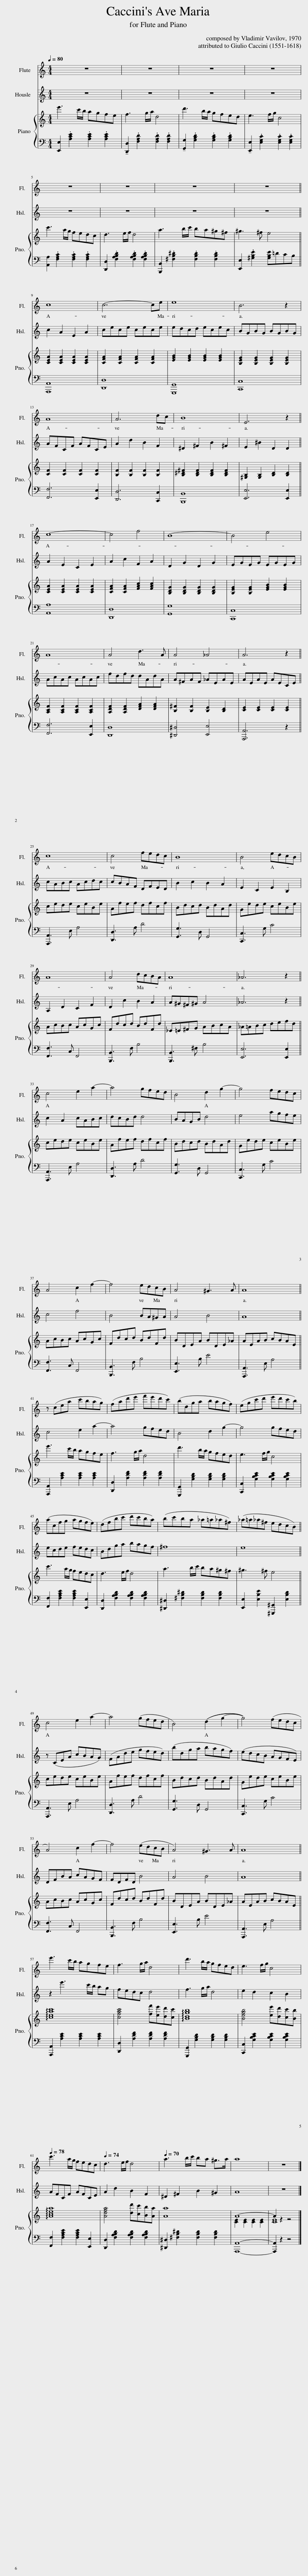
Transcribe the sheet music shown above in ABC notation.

X:1
%%score 1 2 { ( 3 5 ) | 4 }
L:1/8
Q:1/4=80
M:4/4
I:linebreak $
K:C
V:1 treble
V:2 treble
V:3 treble
V:5 treble
V:4 bass
V:1
 z8 | z8 | z8 | z8 |$ z8 | %5
 z8 | z8 | z8 ||$ c8 | c6- ce | %10
 e8 | B6 z2 |$ A8 | A6 dc | B8 | %15
 E6 z2 ||$ c8- | c4 f4 | B8- | B4 e4 |$ %20
 A8 | A4 d3 A | A4 _A4 | A6 z2 ||$ c8 | %25
 c4 fedc | B8 | B4 edcB |$ A8 | A4 dcBA | %30
 A8 | _A6 z2 ||$ c4 e2 a2- | a4 gfed | B4 d2 g2- | %35
 g4 fedc |$ A4 c2 f2- | f4 edcB | A4 ^G3 A | A8 ||$ %40
 z (cea c'bag) | (fad'e' f'e'd'c') | (bdga bagf) | (egc'd' e'd'c'b) |$ (acfg agfe) | %45
 (dfbc' d'c'ba) | (bc'ba _a=a_a^f) | (_a=a_a^f edcB) ||$ c4 e2 a2- | a4 (gfed | %50
 B4) ((d2 g2- | g4)) (fedc |$ A4) c2 f2- | f4 (edcB | A4) ^G3 A | %55
 A8 ||$ e'3 c'/b/ agfe | f3 g/a/ d4 | d'3 b/a/ gfed | e3 f/g/ c4 |$ %60
[Q:1/4=78] c'3 a/g/ fedc |[Q:1/4=74] d3 e/f/ d4 |[Q:1/4=70] a3 b/c'/ ba ^g>a | a8 | z8 |] %65
V:2
 z8 | z8 | z8 | z8 |$ z8 | %5
 z8 | z8 | z8 ||$ c2 A2 E2 A2 | cece cece | %10
 edcd ecec | BGBG BGBG |$ AFCF AFCE | A2 d2 B2 F2 | ^D2 ^F2 B2 ^F2 | %15
 E2 ^B2 D2 D2 ||$ A2 E2 C2 E2 | A2 c2 F2 A2 | D2 G2 D2 G2 | EGEG EGEG |$ %20
 AcAc AcAc | fdfd dAdA | A^FAF _AEAE | AEAE AECE ||$ cABc Acdc | %25
 cBAF DFED | B2 c2 B2 A2 | E2 C2 E2 B,2 |$ A,2 D2 C2 F2 | D2 c2 B2 A2 | %30
 A^G^F^G A4 | _A6 z2 ||$ c2 A2 cABc | dcBd d4 | BAGB d4 | %35
 e4 agfe |$ c4 f4 | B4 BA^GA | A4 B4 | A8 ||$ %40
 c4 e2 a2- | a4 gfed | B4 d2 g2- | g4 gfed |$ ecde fedc | %45
 Bdga bagf | ^f8 | e8 ||$ z (CEA cBAG) | (FAde gfed) | %50
 (bdga bagf) | (edcB AGFE) |$ DFBA cAGF | FDFD B4 | A4 B4 | %55
 A8 ||$ z2 e'3 c'/b/ ag | fedc d4 | f3 g/a/ d4 | e2 d2 c2 B2 |$ %60
 AFCF AFCE | A2 d2 B2 F2 | ^D2 ^F2 B2 ^G2 | A8 | z8 |] %65
V:3
 e'3 c'/b/ agfe | f3 g/a/ d4 | d'3 b/a/ gfed | e3 f/g/ c4 |$ c'3 a/g/ fedc | %5
 d3 e/f/ d4 | a3 b/c'/ ba^g^f | ^g3 ^f e4 ||$ [CEA]2 [CEA]2 [CEA]2 [CEA]2 | [CFA]2 [CFA]2 [CFA]2 [CFA]2 | %10
 [EGB]2 [EGB]2 [EGB]2 [EGB]2 | [B,EG]2 [B,EG]2 [B,EG]2 [B,EG]2 |$ [CF]2 [CF]2 [CF]2 [CF]2 | [B,F]2 [B,F]2 [B,F]2 [B,F]2 | [B,^D^F]2 [B,DF]2 [B,DF]2 [B,DF]2 | %15
 [^G,B,]2 [G,B,]2 [B,D]2 [B,D]2 ||$ [CEA]2 [CEA]2 [CEA]2 [CEA]2 | [CFA]2 [CFA]2 [FAc]2 [FAc]2 | [B,DG]2 [B,DG]2 [B,DG]2 [B,DG]2 | [B,EG]2 [B,EG]2 [EGB]2 [EGB]2 |$ %20
 [A,CF]2 [A,CF]2 [A,CF]2 [A,CF]2 | [A,DF]2 [A,DF]2 [DFA]2 [DFA]2 | [B,^F]2 [B,F]2 [B,E]2 [B,D]2 | [CE]2 [CE]2 [CE]2 [CE]2 ||$ cede ceBe | %25
 Afef dfcf | Bdcd BdAd | Gede ceBe |$ AcBc AcGc | Fdcd BdFd | %30
 _E=E^FG ABcA | _A=ABc defd ||$ cede ceBe | Afef dfcf | Bdcd BdAd | %35
 Gede ceBe |$ AcBc AcGc | Fdcd BdFd | BDEA BDE_A | AEAB cBAE ||$ %40
 e'3 c'/b/ agfe | f3 g/a/ d4 | d'3 b/a/ gfed | e3 f/g/ c4 |$ c'3 a/g/ fedc | %45
 d3 e/f/ d4 | a3 b/c'/ ba^g^f | ^g3 ^f e4 ||$ cede ceBe | Afef dfcf | %50
 Bdcd BdAd | Gede ceBe |$ AcBc AcGc | Fdcd BdFd | BDEA BDE_A | %55
 AEAB cBAE ||$ !arpeggio![ceac']8 | [cfac']4 [ff'][ee'][dd'][cc'] | !arpeggio![Bdgb]8 | [Begb]4 [ee'][dd'][cc'][Bb] |$ %60
 !arpeggio![Acea]8 | [Adfa]4 [dd'][cc'][Bb][Aa] | [Aa]8 | [CE]2 [CE]2 [CE]2 [CE]2 | [CE]8 |] %65
V:4
 [E,,E,]2 .[A,CE]2 .[A,CE]2 .[A,CE]2 | !tenuto![D,,D,]2 .[F,A,D]2 .[F,A,D]2 .[F,A,D]2 | !tenuto![G,,G,]2 .[G,B,D]2 .[G,B,D]2 .[G,B,D]2 | !tenuto![E,,E,]2 .[E,G,C]2 .[E,G,C]2 .[E,G,C]2 |$ [A,,A,]2 .[F,A,C]2 .[F,A,C]2 .[F,A,C]2 | %5
 [D,,D,]2 .[F,A,B,D]2 .[F,A,B,D]2 .[F,A,B,D]2 | [B,,,B,,]2 .[^F,B,^D]2 .[F,B,D]2 .[F,B,D]2 | [E,,E,]2 .[^G,B,E]2 [G,B,E]=DCB, ||$ [A,,,A,,]8 | [D,,D,]8 | %10
 [G,,,G,,]8 | [C,,C,]8 |$ [F,,F,]6 [E,,E,]2 | [D,,D,]6 [C,,C,]2 | [B,,,B,,]8 | %15
 [E,,E,]6 [E,,E,]2 ||$ [A,,A,]8 | [D,,D,]8 | [G,,G,]8 | [C,,C,]8 |$ %20
 [F,,F,]6 [E,,E,]2 | [D,,D,]8 | [^D,,^D,]4 [E,,E,]4 | [A,,,A,,]6 z2 ||$ [A,,,A,,]3 E, A,4 | %25
 [D,,D,]3 A, D4 | [G,,G,]3 D, G,,4 | [C,,C,]3 G, C4 |$ [F,,F,]3 C, F,,4 | [B,,,B,,]3 F, B,4 | %30
 [B,,,B,,]3 ^F, B,4 | [E,,E,]6 [E,,E,]2 ||$ [A,,,A,,]3 E, A,4 | [D,,D,]3 A, D4 | [G,,G,]3 D, G,,4 | %35
 [C,,C,]3 G, C4 |$ [F,,F,]3 C, F,,4 | [B,,,B,,]3 F, B,4 | [E,,E,]3 B, E4 | [A,,,A,,]3 E, A,4 ||$ %40
 [A,,,A,,]2 [A,CE]2 [A,CE]2 [A,CE]2 | [D,,D,]2 [A,DF]2 [A,DF]2 [A,DF]2 | [G,,,G,,]2 [G,B,D]2 [G,B,D]2 [G,B,D]2 | [C,,C,]2 [G,B,CE]2 [G,B,CE]2 [G,B,CE]2 |$ [F,,F,]2 [F,A,CE]2 [F,A,CE]2 [E,,E,]2 | %45
 [D,,D,]2 [F,A,B,D]2 [F,A,B,D]2 [F,A,B,D]2 | [^D,,^D,]2 [^F,B,^D]2 [F,B,D]2 [F,B,D]2 | [E,,E,]2 [E,B,E]2 [^G,,,^G,,]2 [E,B,D]2 ||$ [A,,,A,,]3 E, A,4 | [D,,D,]3 A, D4 | %50
 [G,,G,]3 D, G,,4 | [C,,C,]3 G, C4 |$ [F,,F,]3 C, F,,4 | [B,,,B,,]3 F, B,4 | [E,,E,]3 B, E4 | %55
 [A,,,A,,]3 E, A,4 ||$ [A,,,A,,]2 [A,CE]2 [A,CE]2 [A,CE]2 | [D,,D,]2 [A,DF]2 [A,DF]2 [A,DF]2 | [G,,,G,,]2 [G,B,D]2 [G,B,D]2 [G,B,D]2 | [C,,C,]2 [G,B,CE]2 [G,B,CE]2 [G,B,CE]2 |$ %60
 [F,,F,]2 [F,A,CE]2 [F,A,CE]2 [E,,E,]2 | [D,,D,]2 [F,A,B,D]2 [F,A,B,D]2 [F,A,B,D]2 | [^D,,^D,]2 [^F,B,^D]2 [F,B,D]2 [F,B,D]2 | [A,,,A,,]8- | [A,,,A,,]2 z2 z4 |] %65
V:5
 x8 | x8 | x8 | x8 |$ x8 | %5
 x8 | x8 | x8 ||$ x8 | x8 | %10
 x8 | x8 |$ x8 | x8 | x8 | %15
 x8 ||$ x8 | x8 | x8 | x8 |$ %20
 x8 | x8 | x8 | x8 ||$ x8 | %25
 x8 | x8 | x8 |$ x8 | x8 | %30
 x8 | x8 ||$ x8 | x8 | x8 | %35
 x8 |$ x8 | x8 | x8 | x8 ||$ %40
 x8 | x8 | x8 | x8 |$ x8 | %45
 x8 | x8 | x8 ||$ x8 | x8 | %50
 x8 | x8 |$ x8 | x8 | x8 | %55
 x8 ||$ x8 | x8 | x8 | x8 |$ %60
 x8 | x8 | x8 | A8- | A2 z2 z4 |] %65
